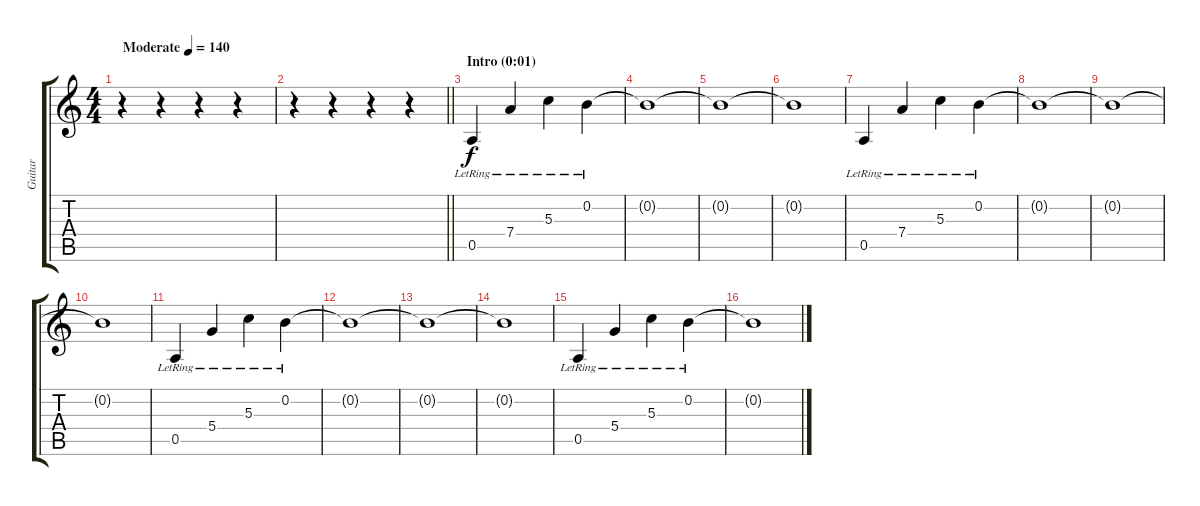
\track ("Guitar" "Guitar") {instrument electricguitarclean}
\staff {score tabs}
\tuning (E4 B3 G3 D3 A2 E2) {hide}
\ts (4 4)
\tempo (140 "Moderate")
\clef g2
\ks c
r.4{dy f instrument electricguitarclean} r.4 r.4 r.4 |
\barLineRight lightlight
r.4 r.4 r.4 r.4 |
\section ("" "Intro (0:01)")
0.5{lr}.4 7.4{lr}.4 5.3{lr}.4 0.2{lr}.4 |
0.2{t}.1 |
0.2{t}.1 |
0.2{t}.1 |
0.5{lr}.4 7.4{lr}.4 5.3{lr}.4 0.2{lr}.4 |
0.2{t}.1 |
0.2{t}.1 |
0.2{t}.1 |
0.5{lr}.4 5.4{lr}.4 5.3{lr}.4 0.2{lr}.4 |
0.2{t}.1 |
0.2{t}.1 |
0.2{t}.1 |
0.5{lr}.4 5.4{lr}.4 5.3{lr}.4 0.2{lr}.4 |
0.2{t}.1
